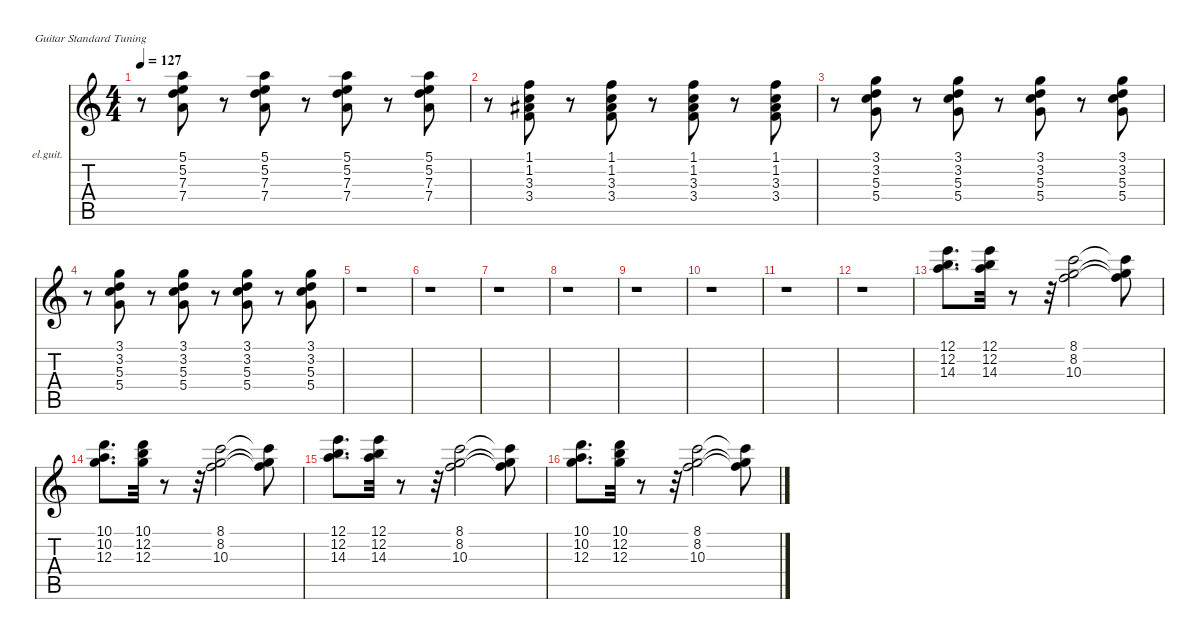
\defaultSystemsLayout 4
\hideDynamics
\bracketExtendMode nobrackets
\firstSystemTrackNameOrientation horizontal
\otherSystemsTrackNameOrientation horizontal
\track ("Clean Guitar" "el.guit.") {instrument electricguitarclean}
\staff {score tabs}
\tuning (E4 B3 G3 D3 A2 E2)
\ts (4 4)
\tempo 127
\clef g2
\ks c
r.8{dy f beam Down} (5.1 5.2 7.3 7.4).8{beam Down} r.8{beam Down} (5.1 5.2 7.3 7.4).8{beam Down} r.8{beam Down} (5.1 5.2 7.3 7.4).8{beam Down} r.8{beam Down} (5.1 5.2 7.3 7.4).8{beam Down} |
r.8{beam Down} (1.1 1.2 3.3{acc #} 3.4).8{beam Down} r.8{beam Down} (1.1 1.2 3.3{acc #} 3.4).8{beam Down} r.8{beam Down} (1.1 1.2 3.3{acc #} 3.4).8{beam Down} r.8{beam Down} (1.1 1.2 3.3{acc #} 3.4).8{beam Down} |
r.8{beam Down} (3.1 3.2 5.3 5.4).8{beam Down} r.8{beam Down} (3.1 3.2 5.3 5.4).8{beam Down} r.8{beam Down} (3.1 3.2 5.3 5.4).8{beam Down} r.8{beam Down} (3.1 3.2 5.3 5.4).8{beam Down} |
r.8{beam Down} (3.1 3.2 5.3 5.4).8{beam Down} r.8{beam Down} (3.1 3.2 5.3 5.4).8{beam Down} r.8{beam Down} (3.1 3.2 5.3 5.4).8{beam Down} r.8{beam Down} (3.1 3.2 5.3 5.4).8{beam Down} |
r.1{beam Down} |
r.1{beam Down} |
r.1{beam Down} |
r.1{beam Down} |
r.1{beam Down} |
r.1{beam Down} |
r.1{beam Down} |
r.1{beam Down} |
(12.1 12.2 14.3).8{d beam Down} (12.1 12.2 14.3).32{beam Down} r.8{beam Down} r.32{beam Down} (8.1 8.2 10.3).2{beam Down} (8.1{t} 8.2{t} 10.3{t}).8{beam Down} |
(10.1 10.2 12.3).8{d beam Down} (10.1 12.2 12.3).32{beam Down} r.8{beam Down} r.32{beam Down} (8.1 8.2 10.3).2{beam Down} (8.1{t} 8.2{t} 10.3{t}).8{beam Down} |
(12.1 12.2 14.3).8{d beam Down} (12.1 12.2 14.3).32{beam Down} r.8{beam Down} r.32{beam Down} (8.1 8.2 10.3).2{beam Down} (8.1{t} 8.2{t} 10.3{t}).8{beam Down} |
(10.1 10.2 12.3).8{d beam Down} (10.1 12.2 12.3).32{beam Down} r.8{beam Down} r.32{beam Down} (8.1 8.2 10.3).2{beam Down} (8.1{t} 8.2{t} 10.3{t}).8{beam Down}
